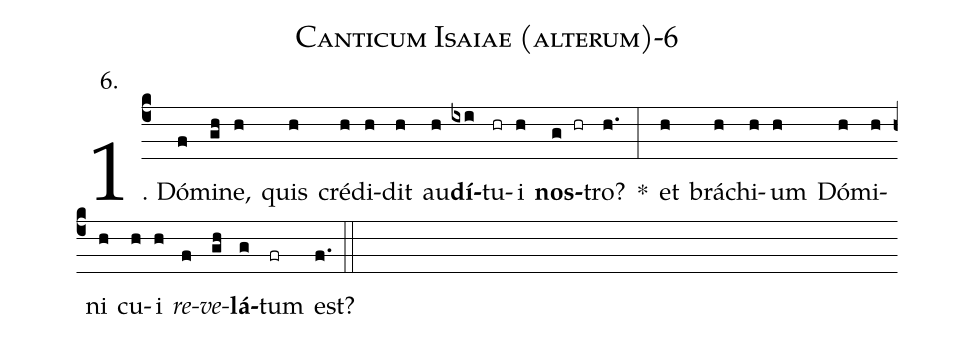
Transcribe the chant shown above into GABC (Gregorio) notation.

name: Canticum Isaiae (alterum)-6;
annotation: 6.;
%%
(c4)1. Dó(f)mi(gh)ne,(h) quis(h) cré(h)di(h)dit(h) au(h)<b>dí</b>(ixi)tu(hr)i(h) <b>nos</b>(g hr)tro?(h.) *(:) et(h) brá(h)chi(h)um(h) Dó(h)mi(h)ni(h) cu(h)i(h) <i>re</i>(f)<i>ve</i>(gh)<b>lá</b>(g)tum(fr) est?(f.) (::)
